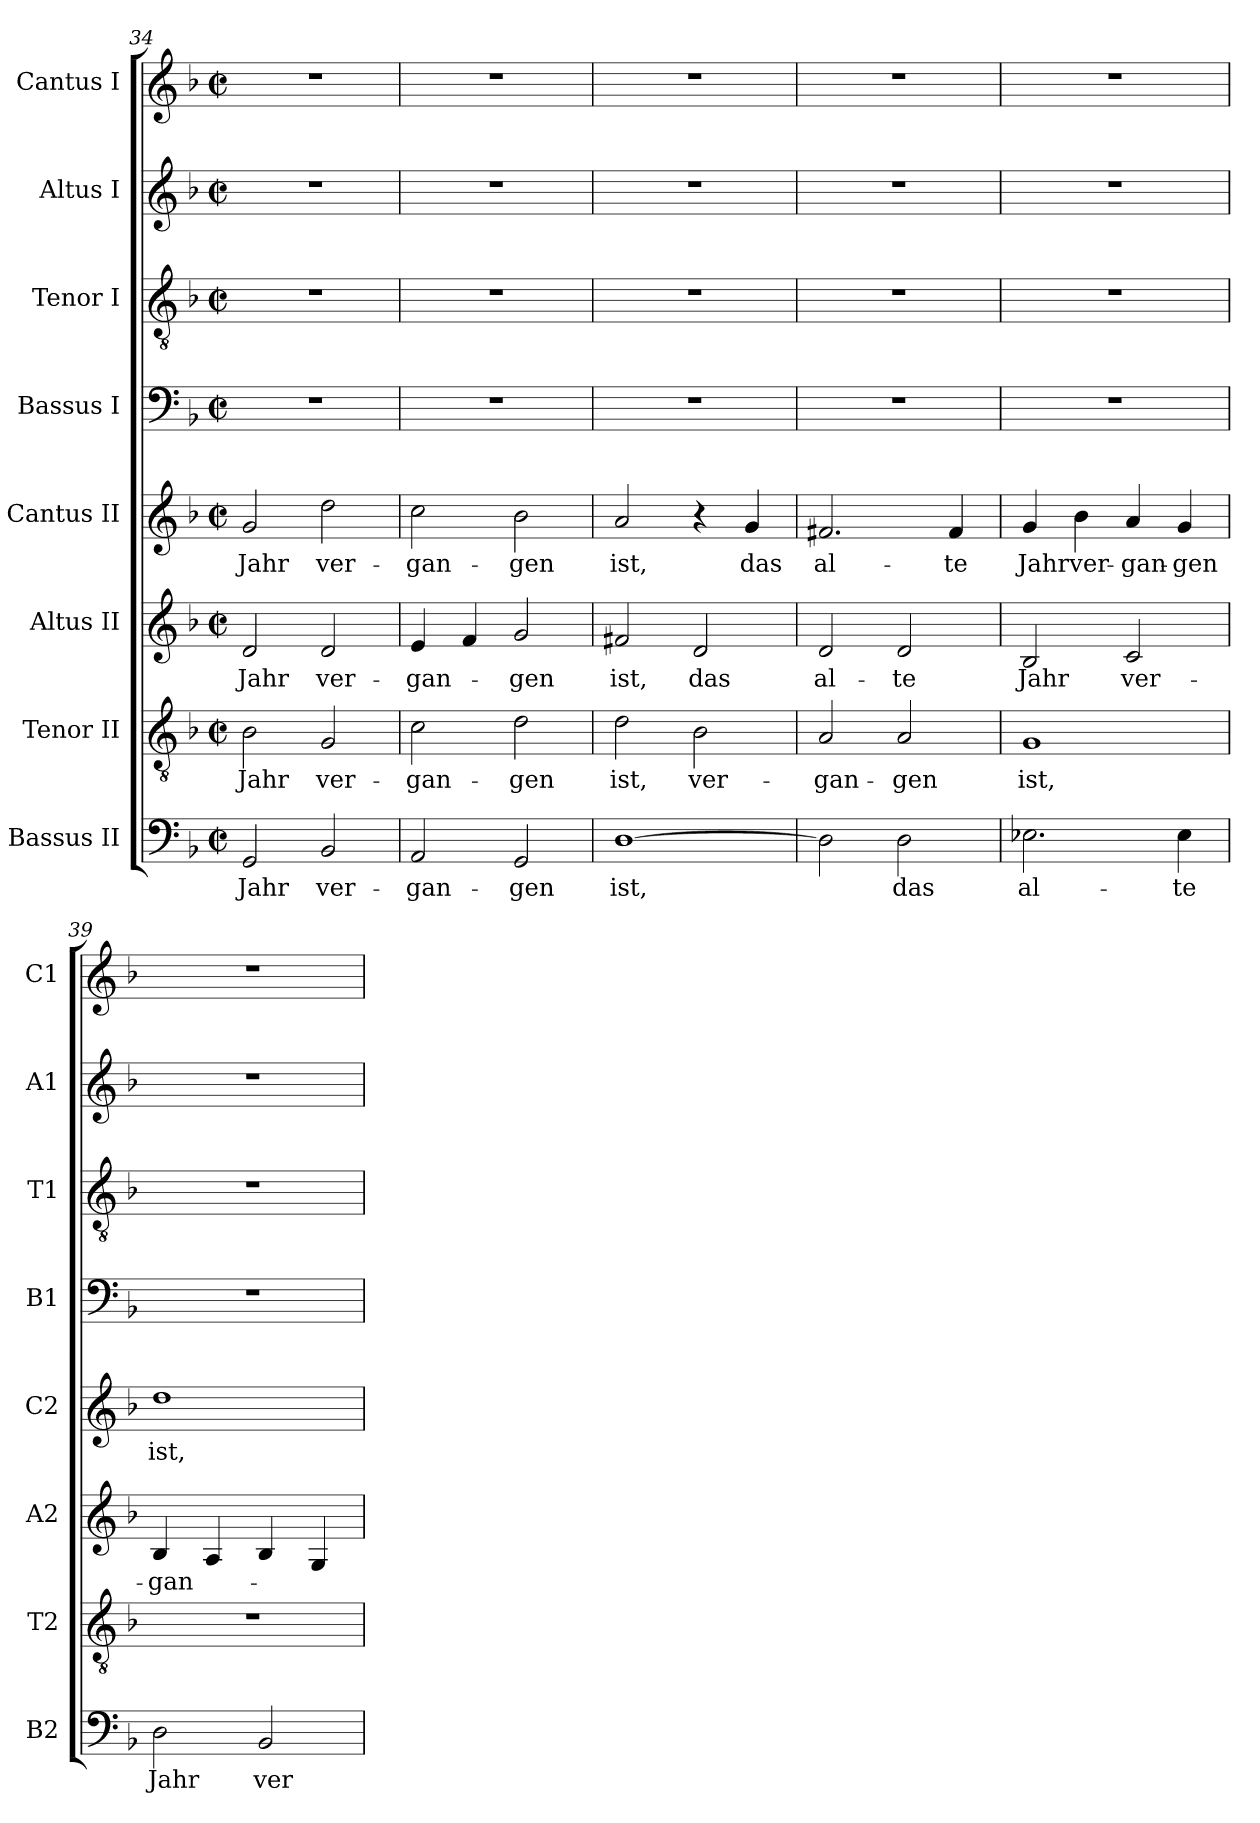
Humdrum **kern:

**kern	**text	**kern	**text	**kern	**text	**kern	**text	**kern	**kern	**kern	**kern
*part8	*part8	*part7	*part7	*part6	*part6	*part5	*part5	*part4	*part3	*part2	*part1
*staff8	*staff8	*staff7	*staff7	*staff6	*staff6	*staff5	*staff5	*staff4	*staff3	*staff2	*staff1
*I"Bassus II	*	*I"Tenor II	*	*I"Altus II	*	*I"Cantus II	*	*I"Bassus I	*I"Tenor I	*I"Altus I	*I"Cantus I
*I'B2	*	*I'T2	*	*I'A2	*	*I'C2	*	*I'B1	*I'T1	*I'A1	*I'C1
*clefF4	*	*clefGv2	*	*clefG2	*	*clefG2	*	*clefF4	*clefGv2	*clefG2	*clefG2
*k[b-]	*	*k[b-]	*	*k[b-]	*	*k[b-]	*	*k[b-]	*k[b-]	*k[b-]	*k[b-]
*F:	*	*F:	*	*F:	*	*F:	*	*F:	*F:	*F:	*F:
*M2/2	*	*M2/2	*	*M2/2	*	*M2/2	*	*M2/2	*M2/2	*M2/2	*M2/2
*met(c|)	*	*met(c|)	*	*met(c|)	*	*met(c|)	*	*met(c|)	*met(c|)	*met(c|)	*met(c|)
=34	=34	=34	=34	=34	=34	=34	=34	=34	=34	=34	=34
!	!LO:LY:b	!	!	!	!	!	!	!	!	!	!
!	!	!	!LO:LY:b	!	!	!	!	!	!	!	!
!	!	!	!	!	!LO:LY:b	!	!	!	!	!	!
!	!	!	!	!	!	!	!LO:LY:b	!	!	!	!
2GG/	Jahr	2B-\	Jahr	2d/	Jahr	2g/	Jahr	1r	1r	1r	1r
!	!LO:LY:b	!	!	!	!	!	!	!	!	!	!
!	!	!	!LO:LY:b	!	!	!	!	!	!	!	!
!	!	!	!	!	!LO:LY:b	!	!	!	!	!	!
!	!	!	!	!	!	!	!LO:LY:b	!	!	!	!
2BB-/	ver-	2G/	ver-	2d/	ver-	2dd\	ver-	.	.	.	.
=35	=35	=35	=35	=35	=35	=35	=35	=35	=35	=35	=35
!	!LO:LY:b	!	!	!	!	!	!	!	!	!	!
!	!	!	!LO:LY:b	!	!	!	!	!	!	!	!
!	!	!	!	!	!LO:LY:b	!	!	!	!	!	!
!	!	!	!	!	!	!	!LO:LY:b	!	!	!	!
2AA/	-gan-	2c\	-gan-	4e/	-gan-	2cc\	-gan-	1r	1r	1r	1r
.	.	.	.	4f/	.	.	.	.	.	.	.
!	!LO:LY:b	!	!	!	!	!	!	!	!	!	!
!	!	!	!LO:LY:b	!	!	!	!	!	!	!	!
!	!	!	!	!	!LO:LY:b	!	!	!	!	!	!
!	!	!	!	!	!	!	!LO:LY:b	!	!	!	!
2GG/	-gen	2d\	-gen	2g/	-gen	2b-\	-gen	.	.	.	.
=36	=36	=36	=36	=36	=36	=36	=36	=36	=36	=36	=36
!	!LO:LY:b	!	!	!	!	!	!	!	!	!	!
!	!	!	!LO:LY:b	!	!	!	!	!	!	!	!
!	!	!	!	!	!LO:LY:b	!	!	!	!	!	!
!	!	!	!	!	!	!	!LO:LY:b	!	!	!	!
[1D	ist,	2d\	ist,	2f#X/	ist,	2a/	ist,	1r	1r	1r	1r
!	!	!	!LO:LY:b	!	!	!	!	!	!	!	!
!	!	!	!	!	!LO:LY:b	!	!	!	!	!	!
.	.	2B-\	ver-	2d/	das	4r	.	.	.	.	.
!	!	!	!	!	!	!	!LO:LY:b	!	!	!	!
.	.	.	.	.	.	4g/	das	.	.	.	.
=37	=37	=37	=37	=37	=37	=37	=37	=37	=37	=37	=37
!	!	!	!LO:LY:b	!	!	!	!	!	!	!	!
!	!	!	!	!	!LO:LY:b	!	!	!	!	!	!
!	!	!	!	!	!	!	!LO:LY:b	!	!	!	!
2D\]	.	2A/	-gan-	2d/	al-	2.f#X/	al-	1r	1r	1r	1r
!	!LO:LY:b	!	!	!	!	!	!	!	!	!	!
!	!	!	!LO:LY:b	!	!	!	!	!	!	!	!
!	!	!	!	!	!LO:LY:b	!	!	!	!	!	!
2D\	das	2A/	-gen	2d/	-te	.	.	.	.	.	.
!	!	!	!	!	!	!	!LO:LY:b	!	!	!	!
.	.	.	.	.	.	4f#/	-te	.	.	.	.
=38	=38	=38	=38	=38	=38	=38	=38	=38	=38	=38	=38
!	!LO:LY:b	!	!	!	!	!	!	!	!	!	!
!	!	!	!LO:LY:b	!	!	!	!	!	!	!	!
!	!	!	!	!	!LO:LY:b	!	!	!	!	!	!
!	!	!	!	!	!	!	!LO:LY:b	!	!	!	!
2.E-X\	al-	1G	ist,	2B-/	Jahr	4g/	Jahr	1r	1r	1r	1r
!	!	!	!	!	!	!	!LO:LY:b	!	!	!	!
.	.	.	.	.	.	4b-\	ver-	.	.	.	.
!	!	!	!	!	!LO:LY:b	!	!	!	!	!	!
!	!	!	!	!	!	!	!LO:LY:b	!	!	!	!
.	.	.	.	2c/	ver-	4a/	-gan-	.	.	.	.
!	!LO:LY:b	!	!	!	!	!	!	!	!	!	!
!	!	!	!	!	!	!	!LO:LY:b	!	!	!	!
4E-\	-te	.	.	.	.	4g/	-gen	.	.	.	.
=39	=39	=39	=39	=39	=39	=39	=39	=39	=39	=39	=39
!	!LO:LY:b	!	!	!	!	!	!	!	!	!	!
!	!	!	!	!	!LO:LY:b	!	!	!	!	!	!
!	!	!	!	!	!	!	!LO:LY:b	!	!	!	!
2D\	Jahr	1r	.	4B-/	-gan-	1dd	ist,	1r	1r	1r	1r
.	.	.	.	4A/	.	.	.	.	.	.	.
!	!LO:LY:b	!	!	!	!	!	!	!	!	!	!
2BB-/	ver-	.	.	4B-/	.	.	.	.	.	.	.
.	.	.	.	4G/	.	.	.	.	.	.	.
=	=	=	=	=	=	=	=	=	=	=	=
*-	*-	*-	*-	*-	*-	*-	*-	*-	*-	*-	*-
